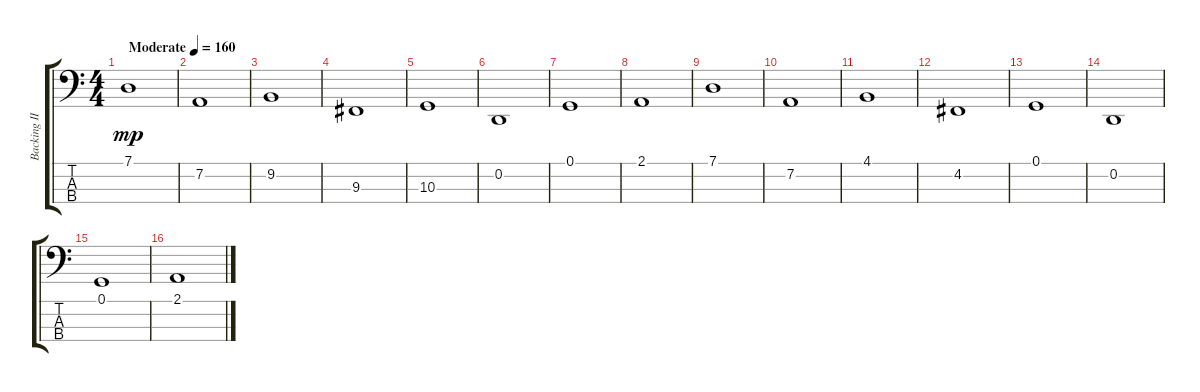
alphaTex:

\track ("Backing III" "Backing II") {instrument synthstrings1}
\staff {score tabs}
\tuning (G2 D2 A1 D1) {hide}
\ts (4 4)
\tempo (160 "Moderate")
\clef f4
\ks c
7.1.1{dy mp instrument synthstrings1} |
7.2.1 |
9.2.1 |
9.3.1 |
10.3.1 |
0.2.1 |
0.1.1 |
2.1.1 |
7.1.1 |
7.2.1 |
4.1.1 |
4.2.1 |
0.1.1 |
0.2.1 |
0.1.1 |
2.1.1
